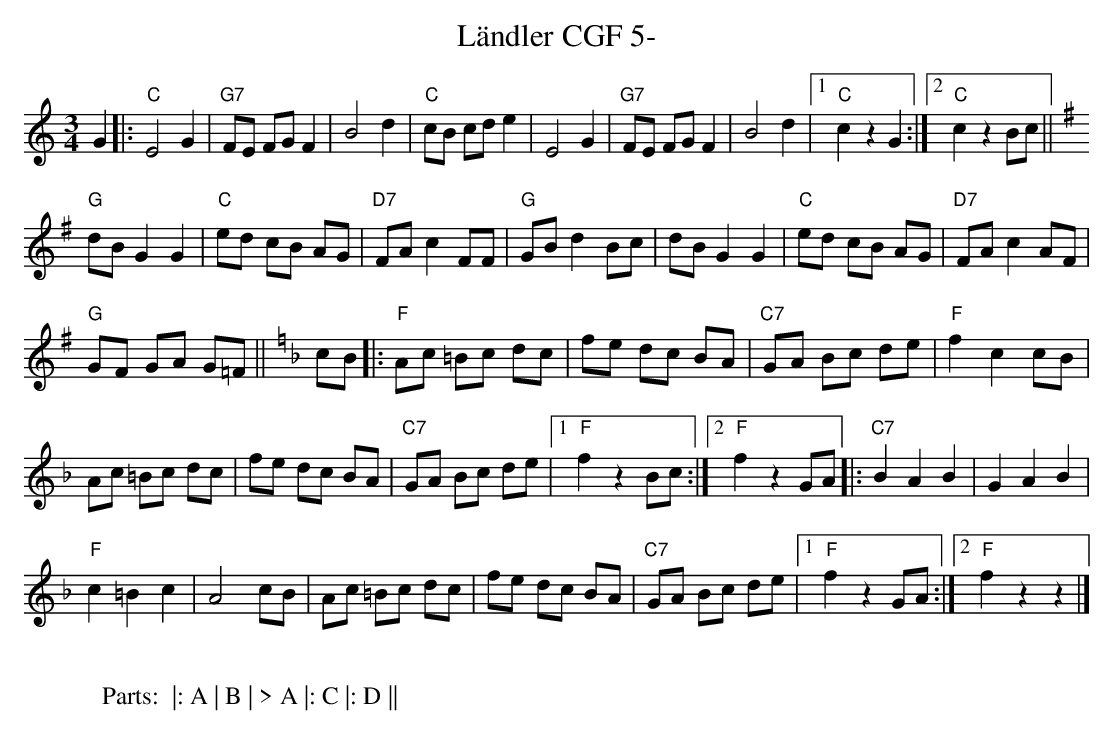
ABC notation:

X:1
T:Ländler CGF 5-
M:3/4
L:1/8
K:Cmaj
G2 |: "C"E4G2 | "G7"FE FG F2 | B4d2 | "C"cB cd e2 | E4G2 | "G7"FE FG F2 | B4d2 |1 "C"c2z2G2 :|2 "C"c2z2Bc || [K:Gmaj]
"G"dB G2G2 | "C"ed cB AG | "D7"FA c2 FF | "G"GB d2 Bc | dB G2G2 | "C"ed cB AG | "D7"FA c2 AF |
"G"GF GA G=F || [K:Fmaj] cB |:"F"Ac =Bc dc | fe dc BA | "C7"GA Bc de | "F"f2c2 cB |
Ac =Bc dc | fe dc BA | "C7"GA Bc de |1 "F"f2 z2 Bc :|2 "F"f2 z2 GA |: "C7"B2A2B2 | G2A2B2 |
"F"c2=B2c2 | A4 cB | Ac =Bc dc | fe dc BA | "C7"GA Bc de |1 "F"f2 z2 GA :|2 "F"f2z2z2 |]
W:
W:Parts:  |: A | B | > A |: C |: D ||
